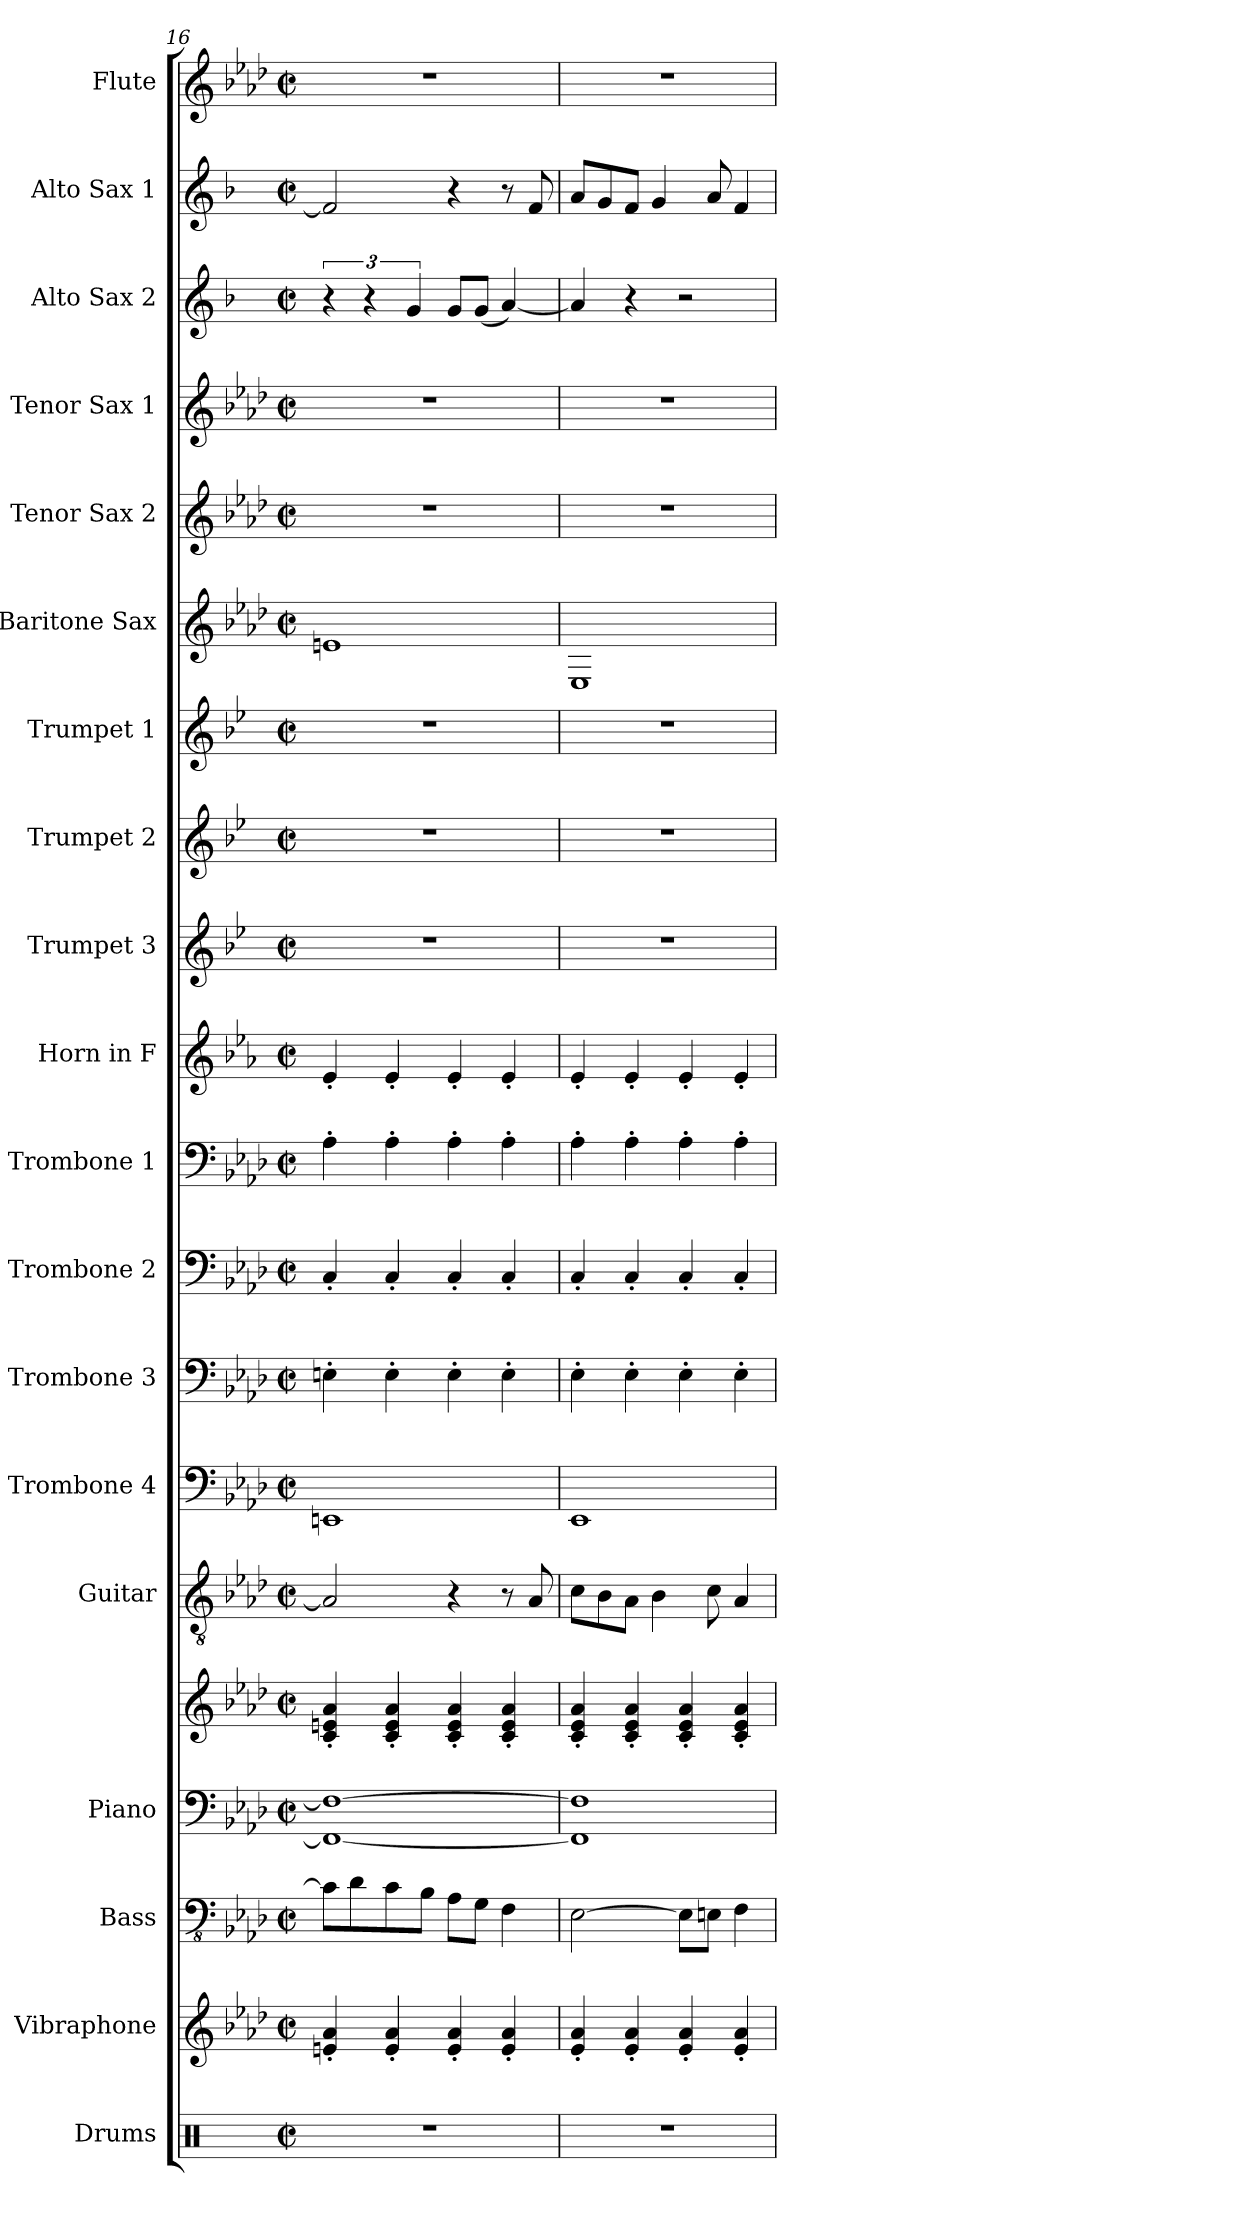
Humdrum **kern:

**kern	**kern	**kern	**kern	**kern	**kern	**kern	**kern	**kern	**kern	**kern	**kern	**kern	**kern	**kern	**kern	**kern	**kern	**kern	**kern
*part19	*part18	*part17	*part16	*part16	*part15	*part14	*part13	*part12	*part11	*part10	*part9	*part8	*part7	*part6	*part5	*part4	*part3	*part2	*part1
*staff20	*staff19	*staff18	*staff17	*staff16	*staff15	*staff14	*staff13	*staff12	*staff11	*staff10	*staff9	*staff8	*staff7	*staff6	*staff5	*staff4	*staff3	*staff2	*staff1
*I"Drums	*I"Vibraphone	*I"Bass	*I"Piano	*	*I"Guitar	*I"Trombone 4	*I"Trombone 3	*I"Trombone 2	*I"Trombone 1	*I"Horn in F	*I"Trumpet 3	*I"Trumpet 2	*I"Trumpet 1	*I"Baritone Sax	*I"Tenor Sax 2	*I"Tenor Sax 1	*I"Alto Sax 2	*I"Alto Sax 1	*I"Flute
*I'Drums	*I'Vib.	*I'Bass	*I'Piano	*	*I'Gtr.	*I'Tbn. 4	*I'Tbn. 3	*I'Tbn. 2	*I'Tbn. 1	*	*I'Tpt. 3	*I'Tpt. 2	*I'Tpt. 1	*I'Bari	*I'Tenor 2	*I'Tenor 1	*I'Alto 2	*I'Alto 1	*I'Fl.
!!LO:PB:g=z
*clefX	*clefG2	*clefFv4	*clefF4	*clefG2	*clefGv2	*clefF4	*clefF4	*clefF4	*clefF4	*clefG2	*clefG2	*clefG2	*clefG2	*clefG2	*clefG2	*clefG2	*clefG2	*clefG2	*clefG2
*	*	*	*	*	*	*	*	*	*	*ITrd4c7	*ITrd1c2	*ITrd1c2	*ITrd1c2	*ITrd12c21	*ITrd8c14	*ITrd8c14	*ITrd5c9	*ITrd5c9	*
*k[]	*k[b-e-a-d-]	*k[b-e-a-d-]	*k[b-e-a-d-]	*k[b-e-a-d-]	*k[b-e-a-d-]	*k[b-e-a-d-]	*k[b-e-a-d-]	*k[b-e-a-d-]	*k[b-e-a-d-]	*k[b-e-a-d-]	*k[b-e-a-d-]	*k[b-e-a-d-]	*k[b-e-a-d-]	*k[b-e-a-d-]	*k[b-e-a-d-]	*k[b-e-a-d-]	*k[b-e-a-d-]	*k[b-e-a-d-]	*k[b-e-a-d-]
*M2/2	*M2/2	*M2/2	*M2/2	*M2/2	*M2/2	*M2/2	*M2/2	*M2/2	*M2/2	*M2/2	*M2/2	*M2/2	*M2/2	*M2/2	*M2/2	*M2/2	*M2/2	*M2/2	*M2/2
*met(c|)	*met(c|)	*met(c|)	*met(c|)	*met(c|)	*met(c|)	*met(c|)	*met(c|)	*met(c|)	*met(c|)	*met(c|)	*met(c|)	*met(c|)	*met(c|)	*met(c|)	*met(c|)	*met(c|)	*met(c|)	*met(c|)	*met(c|)
=16	=16	=16	=16	=16	=16	=16	=16	=16	=16	=16	=16	=16	=16	=16	=16	=16	=16	=16	=16
1r	4en/' 4a-/'	8C\L]	1FF_ 1F_	4c/' 4en/' 4a-/'	2A-/]	1EEn	4En'\	4C'/	4A-'\	4A-'/	1r	1r	1r	1En	1r	1r	6r	2A-/]	1r
.	.	8D-\	.	.	.	.	.	.	.	.	.	.	.	.	.	.	.	.	.
.	.	.	.	.	.	.	.	.	.	.	.	.	.	.	.	.	6r	.	.
.	4e/' 4a-/'	8C\	.	4c/' 4e/' 4a-/'	.	.	4E'\	4C'/	4A-'\	4A-'/	.	.	.	.	.	.	.	.	.
.	.	.	.	.	.	.	.	.	.	.	.	.	.	.	.	.	6B-/	.	.
.	.	8BB-\J	.	.	.	.	.	.	.	.	.	.	.	.	.	.	.	.	.
.	4e/' 4a-/'	8AA-\L	.	4c/' 4e/' 4a-/'	4r	.	4E'\	4C'/	4A-'\	4A-'/	.	.	.	.	.	.	8B-/L	4r	.
.	.	8GG\J	.	.	.	.	.	.	.	.	.	.	.	.	.	.	(8B-/J	.	.
.	4e/' 4a-/'	4FF\	.	4c/' 4e/' 4a-/'	8r	.	4E'\	4C'/	4A-'\	4A-'/	.	.	.	.	.	.	[4c/)	8r	.
.	.	.	.	.	8A-/	.	.	.	.	.	.	.	.	.	.	.	.	8A-/	.
=17	=17	=17	=17	=17	=17	=17	=17	=17	=17	=17	=17	=17	=17	=17	=17	=17	=17	=17	=17
1r	4e-/' 4a-/'	[2EE-\	1FF] 1F]	4c/' 4e-/' 4a-/'	8c\L	1EE-	4E-'\	4C'/	4A-'\	4A-'/	1r	1r	1r	1EE-	1r	1r	4c/]	8c/L	1r
.	.	.	.	.	8B-\	.	.	.	.	.	.	.	.	.	.	.	.	8B-/	.
.	4e-/' 4a-/'	.	.	4c/' 4e-/' 4a-/'	8A-\J	.	4E-'\	4C'/	4A-'\	4A-'/	.	.	.	.	.	.	4r	8A-/J	.
.	.	.	.	.	4B-\	.	.	.	.	.	.	.	.	.	.	.	.	4B-/	.
.	4e-/' 4a-/'	8EE-\L]	.	4c/' 4e-/' 4a-/'	.	.	4E-'\	4C'/	4A-'\	4A-'/	.	.	.	.	.	.	2r	.	.
.	.	8EEn\J	.	.	8c\	.	.	.	.	.	.	.	.	.	.	.	.	8c/	.
.	4e-/' 4a-/'	4FF\	.	4c/' 4e-/' 4a-/'	4A-/	.	4E-'\	4C'/	4A-'\	4A-'/	.	.	.	.	.	.	.	4A-/	.
=	=	=	=	=	=	=	=	=	=	=	=	=	=	=	=	=	=	=	=
*-	*-	*-	*-	*-	*-	*-	*-	*-	*-	*-	*-	*-	*-	*-	*-	*-	*-	*-	*-
